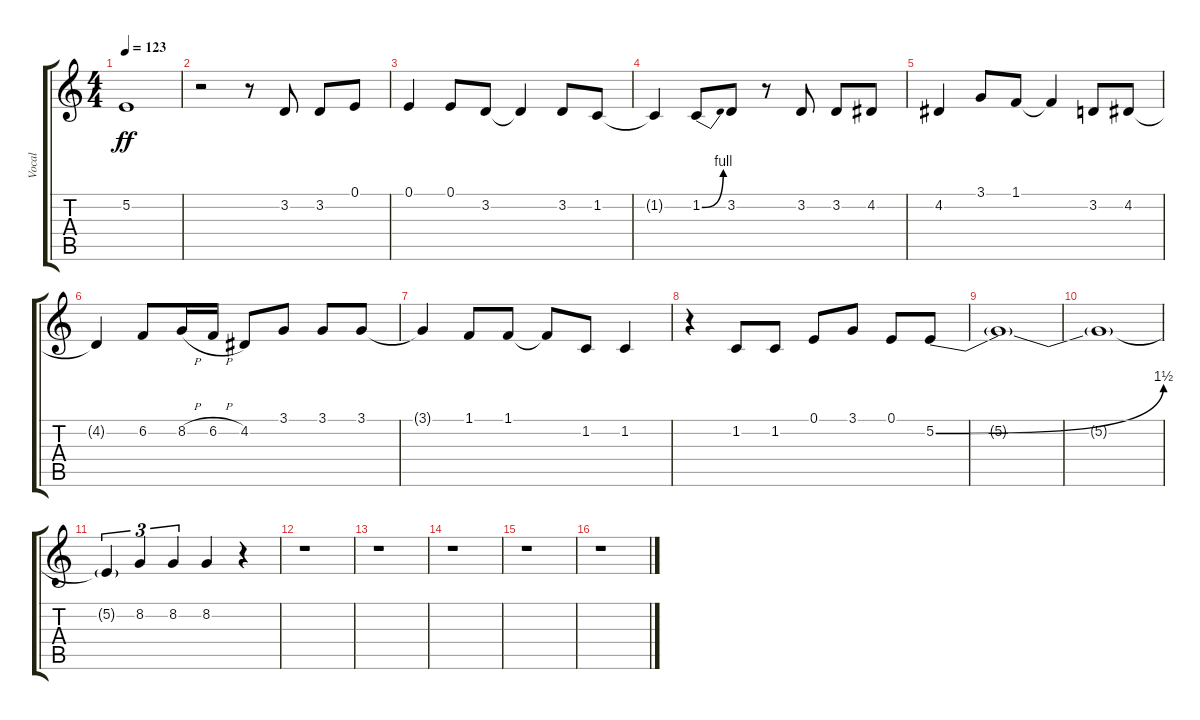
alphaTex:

\track ("Vocal" "Vocal") {instrument tenorsax}
\staff {score tabs}
\tuning (E4 B3 G3 D3 A2 E2) {hide}
\ts (4 4)
\tempo 123
\clef g2
\ks c
5.2{t}.1{dy ff} |
r.2 r.8 3.2.8 3.2.8 0.1.8 |
0.1.4 0.1.8 3.2.8 3.2{t}.4 3.2.8 1.2.8 |
1.2{t}.4 1.2{be (bend 0 0 60 4)}.8 3.2.8 r.8 3.2.8 3.2.8 4.2.8 |
4.2.4 3.1.8 1.1.8 1.1{t}.4 3.2.8 4.2.8 |
4.2{t}.4 6.2.8 8.2{h}.16 6.2{h}.16 4.2.8 3.1.8 3.1.8 3.1.8 |
3.1{t}.4 1.1.8 1.1.8 1.1{t}.8 1.2.8 1.2.4 |
r.4 1.2.8 1.2.8 0.1.8 3.1.8 0.1.8 5.2{be (bend 0 0 60 6)}.8 |
5.2{t}.1 |
5.2{t}.1 |
5.2{t}.4{tu (3 2)} 8.2.4{tu (3 2)} 8.2.4{tu (3 2)} 8.2.4 r.4 |
r.1 |
r.1 |
r.1 |
r.1 |
r.1
